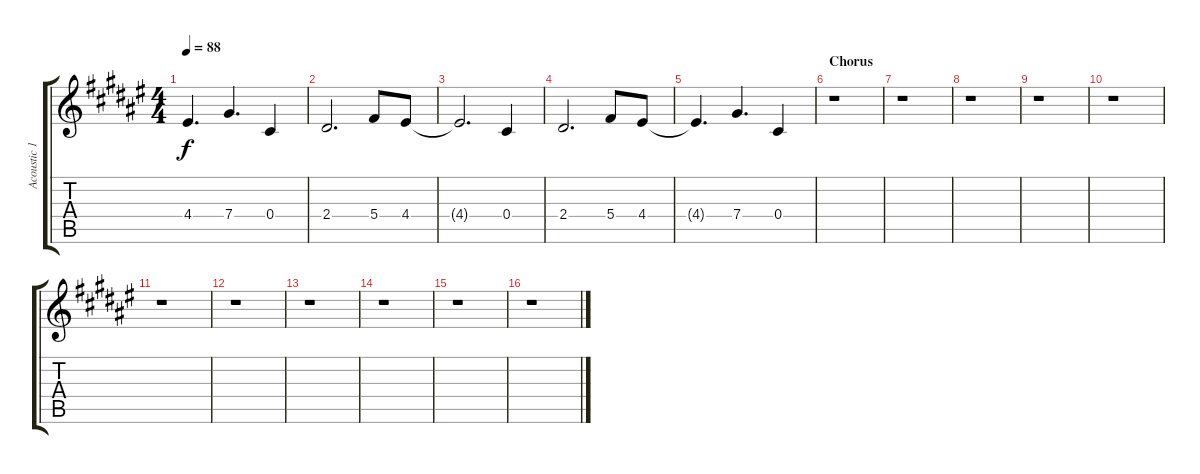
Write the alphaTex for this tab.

\track ("Acoustic 1" "Acoustic 1") {instrument acousticguitarnylon}
\staff {score tabs}
\tuning (Eb4 Bb3 Gb3 Db3 Ab2 Eb2) {hide}
\ts (4 4)
\tempo 88
\clef g2
\ks f#
4.4{t}.4{d dy f} 7.4.4{d} 0.4.4 |
2.4.2{d} 5.4.8 4.4.8 |
4.4{t}.2{d} 0.4.4 |
2.4.2{d} 5.4.8 4.4.8 |
4.4{t}.4{d} 7.4.4{d} 0.4.4 |
\section ("" "Chorus")
r.1{volume 12 balance 4 instrument acousticguitarnylon} |
r.1 |
r.1 |
r.1 |
r.1 |
r.1 |
r.1 |
r.1 |
r.1 |
r.1 |
r.1
